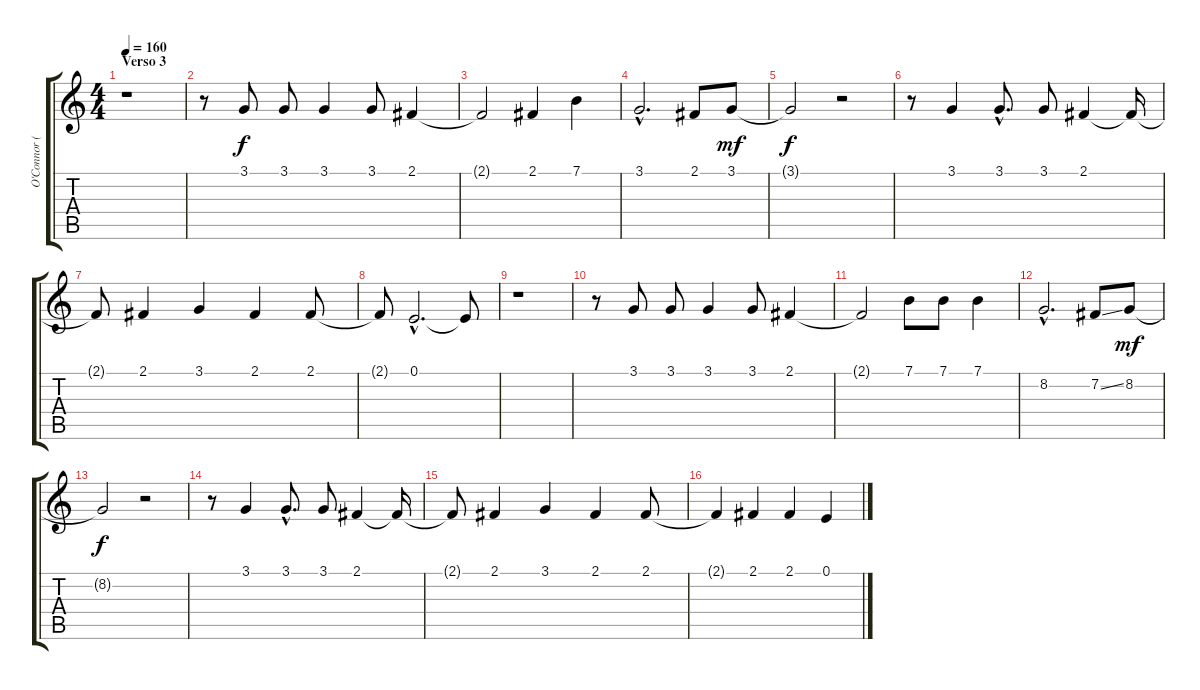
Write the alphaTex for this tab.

\track ("O'Connor (voz)" "O'Connor (") {instrument lead6voice}
\staff {score tabs}
\tuning (E4 B3 G3 D3 A2 E2) {hide}
\ts (4 4)
\section ("" "Verso 3")
\tempo 160
\clef g2
\ks c
r.1{dy f} |
r.8 3.1.8 3.1.8 3.1.4 3.1.8 2.1.4 |
2.1{t}.2 2.1.4 7.1.4 |
3.1{hac}.2{d} 2.1.8 3.1.8{dy mf} |
3.1{t}.2{dy f} r.2 |
r.8 3.1.4 3.1{hac}.8{d} 3.1.8 2.1.4 2.1{t}.16 |
2.1{t}.8 2.1.4 3.1.4 2.1.4 2.1.8 |
2.1{t}.8 0.1{hac}.2{d} 0.1{t}.8 |
r.1 |
r.8 3.1.8 3.1.8 3.1.4 3.1.8 2.1.4 |
2.1{t}.2 7.1.8 7.1.8 7.1.4 |
8.2{hac}.2{d} 7.2{ss}.8 8.2.8{dy mf} |
8.2{t}.2{dy f} r.2 |
r.8 3.1.4 3.1{hac}.8{d} 3.1.8 2.1.4 2.1{t}.16 |
2.1{t}.8 2.1.4 3.1.4 2.1.4 2.1.8 |
2.1{t}.4 2.1.4 2.1.4 0.1.4
